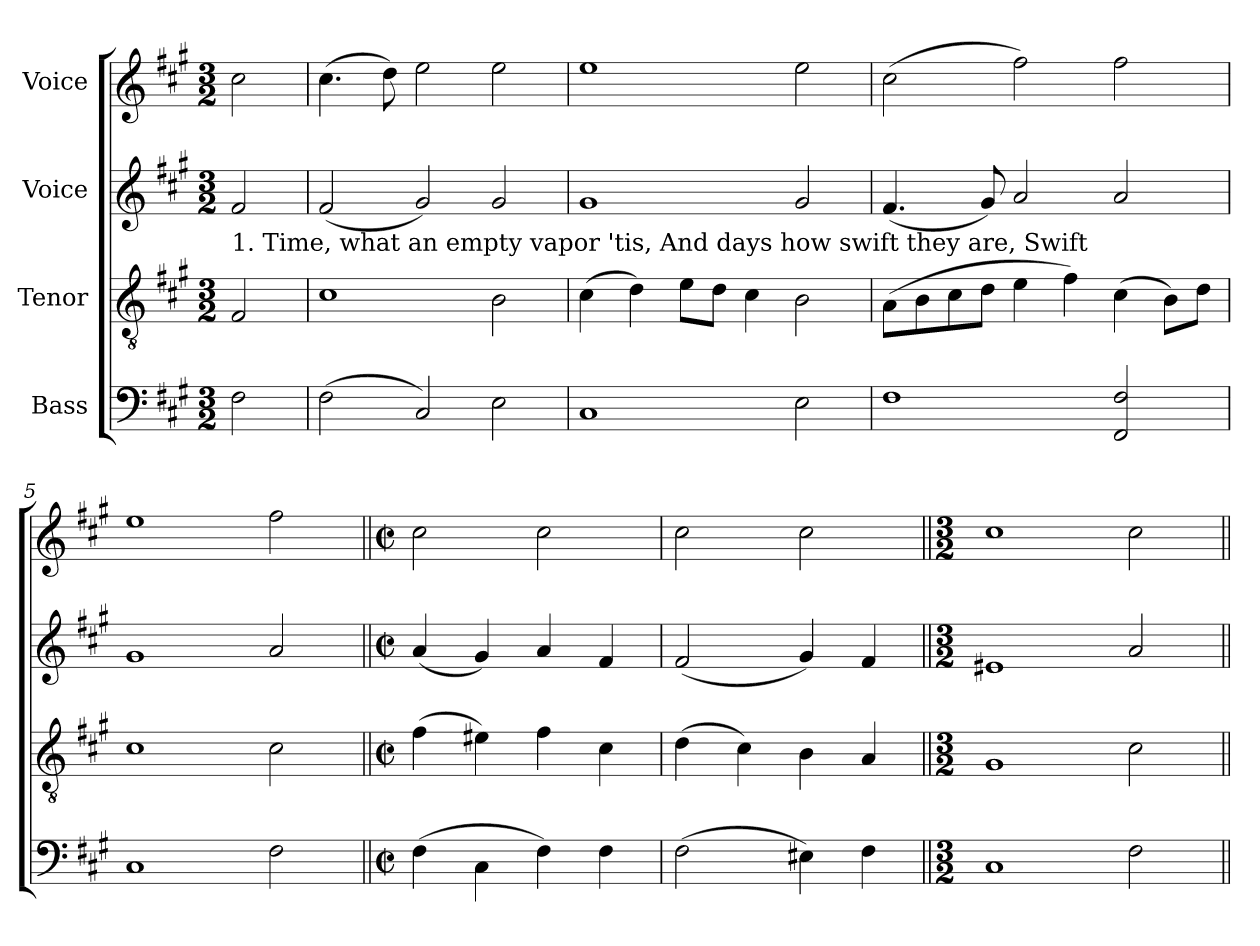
**kern	**kern	**kern	**kern
*part4	*part3	*part2	*part1
*staff4	*staff3	*staff2	*staff1
*I"Bass	*I"Tenor	*I"Voice	*I"Voice
*clefF4	*clefGv2	*clefG2	*clefG2
*k[f#c#g#]	*k[f#c#g#]	*k[f#c#g#]	*k[f#c#g#]
*M3/2	*M3/2	*M3/2	*M3/2
=1	=1	=1	=1
!	!	!LO:TX:b:t=1. Time, what  an   empty              vapor                        'tis,  And    days   how swift  they   are,  Swift	!
2F#\	2F#/	2f#/	2cc#\
=2	=2	=2	=2
(2F#\	1c#	(2f#/	(4.cc#\
.	.	.	8dd\)
2C#/)	.	2g#/)	2ee\
2E\	2B\	2g#/	2ee\
=3	=3	=3	=3
1C#	(4c#\	1g#	1ee
.	4d\)	.	.
.	8e\L	.	.
.	8d\J	.	.
.	4c#\	.	.
2E\	2B\	2g#/	2ee\
=4	=4	=4	=4
1F#	(8A\L	(4.f#/	(2cc#\
.	8B\	.	.
.	8c#\	.	.
.	8d\J	8g#/)	.
.	4e\	2a/	2ff#\)
.	4f#\)	.	.
2FF#/ 2F#/	(4c#\	2a/	2ff#\
.	8B\L)	.	.
.	8d\J	.	.
=5	=5	=5	=5
1C#	1c#	1g#	1ee
2F#\	2c#\	2a/	2ff#\
=6||	=6||	=6||	=6||
*M4/4	*M4/4	*M4/4	*M4/4
*met(c|)	*met(c|)	*met(c|)	*met(c|)
(4F#\	(4f#\	(4a/	2cc#\
4C#\	4e#X\)	4g#/)	.
4F#\)	4f#\	4a/	2cc#\
4F#\	4c#\	4f#/	.
=7	=7	=7	=7
(2F#\	(4d\	(2f#/	2cc#\
.	4c#\)	.	.
4E#X\)	4B\	4g#/)	2cc#\
4F#\	4A/	4f#/	.
=8||	=8||	=8||	=8||
*M3/2	*M3/2	*M3/2	*M3/2
1C#	1G#	1e#X	1cc#
2F#\	2c#\	2a/	2cc#\
=||	=||	=||	=||
*-	*-	*-	*-
